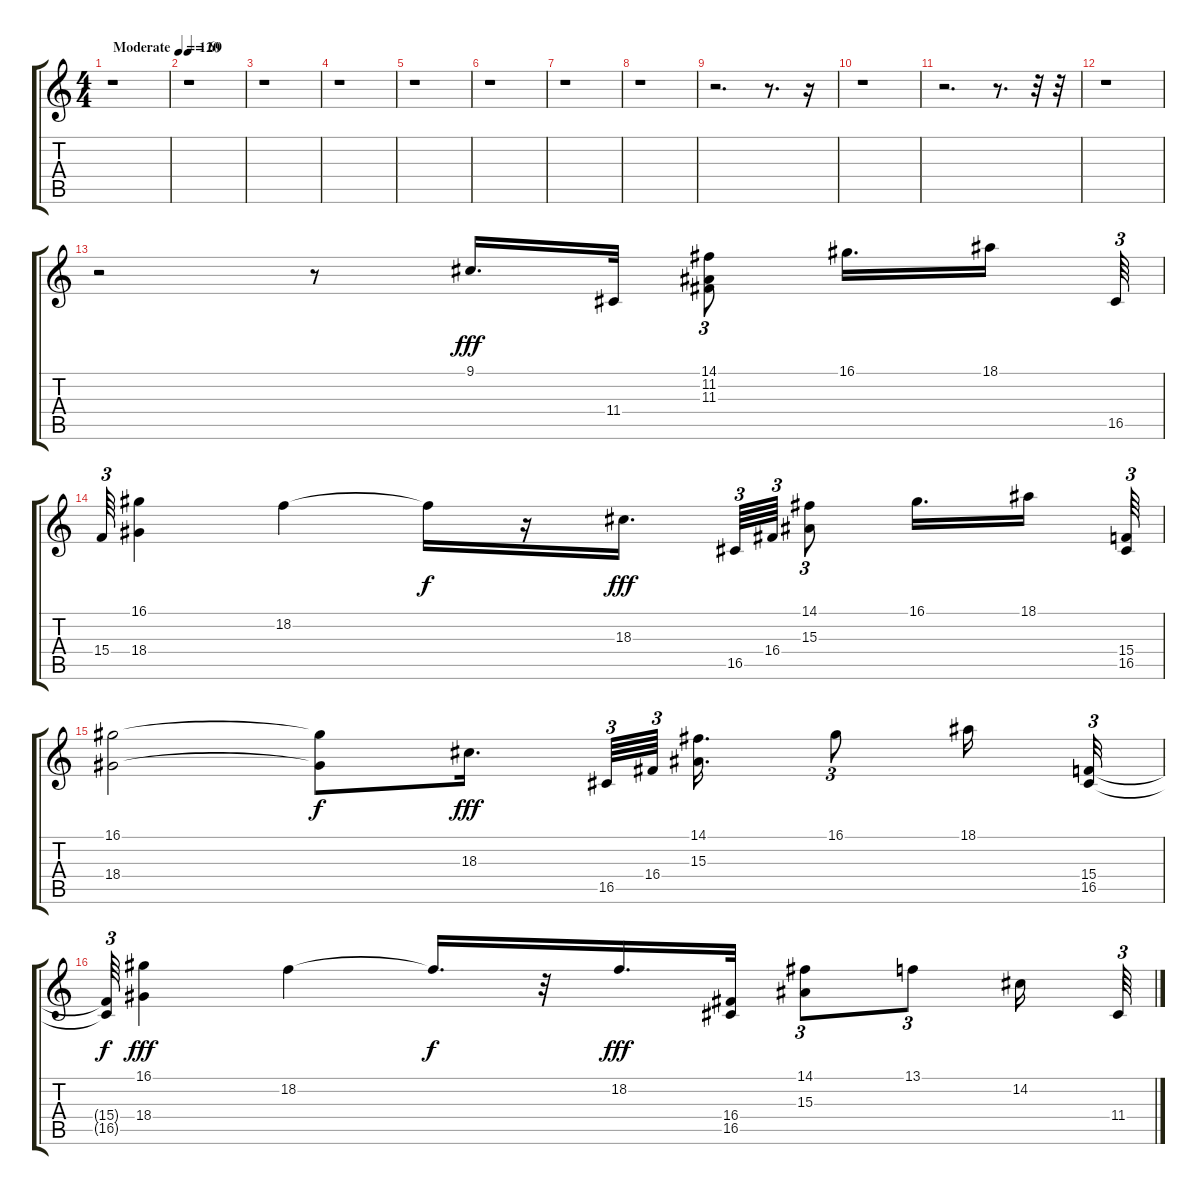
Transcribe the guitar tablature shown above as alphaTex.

\track "" {instrument brightacousticpiano}
\staff {score tabs}
\tuning (E4 B3 G3 D3 A2 E2) {hide}
\ts (4 4)
\tempo (120 "Moderate")
\clef g2
\ks c
r.1{dy fff instrument brightacousticpiano} |
\tempo 69
r.1 |
r.1 |
r.1 |
r.1 |
r.1 |
r.1 |
r.1 |
r.2{d} r.8{d} r.16 |
r.1 |
r.2{d} r.8{d} r.32 r.32 |
r.1 |
r.2 r.8 9.1.16{d} 11.4.32 (14.1 11.2 11.3).8{tu (3 2)} 16.1.16{d} 18.1.16{beam splitsecondary} 16.5.64{tu (3 2)} |
15.4.64{tu (3 2)} (16.1 18.4).4 18.2.4 18.2{t}.16{dy f} r.16 18.3.16{d dy fff beam splitsecondary} 16.5.64{tu (3 2)} 16.4.64{tu (3 2)} (14.1 15.3).8{tu (3 2)} 16.1.16{d} 18.1.16{beam splitsecondary} (15.4 16.5).64{tu (3 2)} |
(16.1 18.4).2 (16.1{t} 18.4{t}).8{dy f} 18.3.16{d dy fff beam splitsecondary} 16.5.64{tu (3 2)} 16.4.64{tu (3 2) beam splitsecondary} (14.1 15.3).16{d} 16.1.8{tu (3 2)} 18.1.16 (15.4 16.5).32{tu (3 2)} |
(15.4{t} 16.5{t}).64{tu (3 2) dy f} (16.1 18.4).4{dy fff} 18.2.4 18.2{t}.16{d dy f} r.32 18.2.16{d dy fff} (16.4 16.5).32 (14.1 15.3).8{tu (3 2)} 13.1.8{tu (3 2)} 14.2.16 11.4.64{tu (3 2)}
